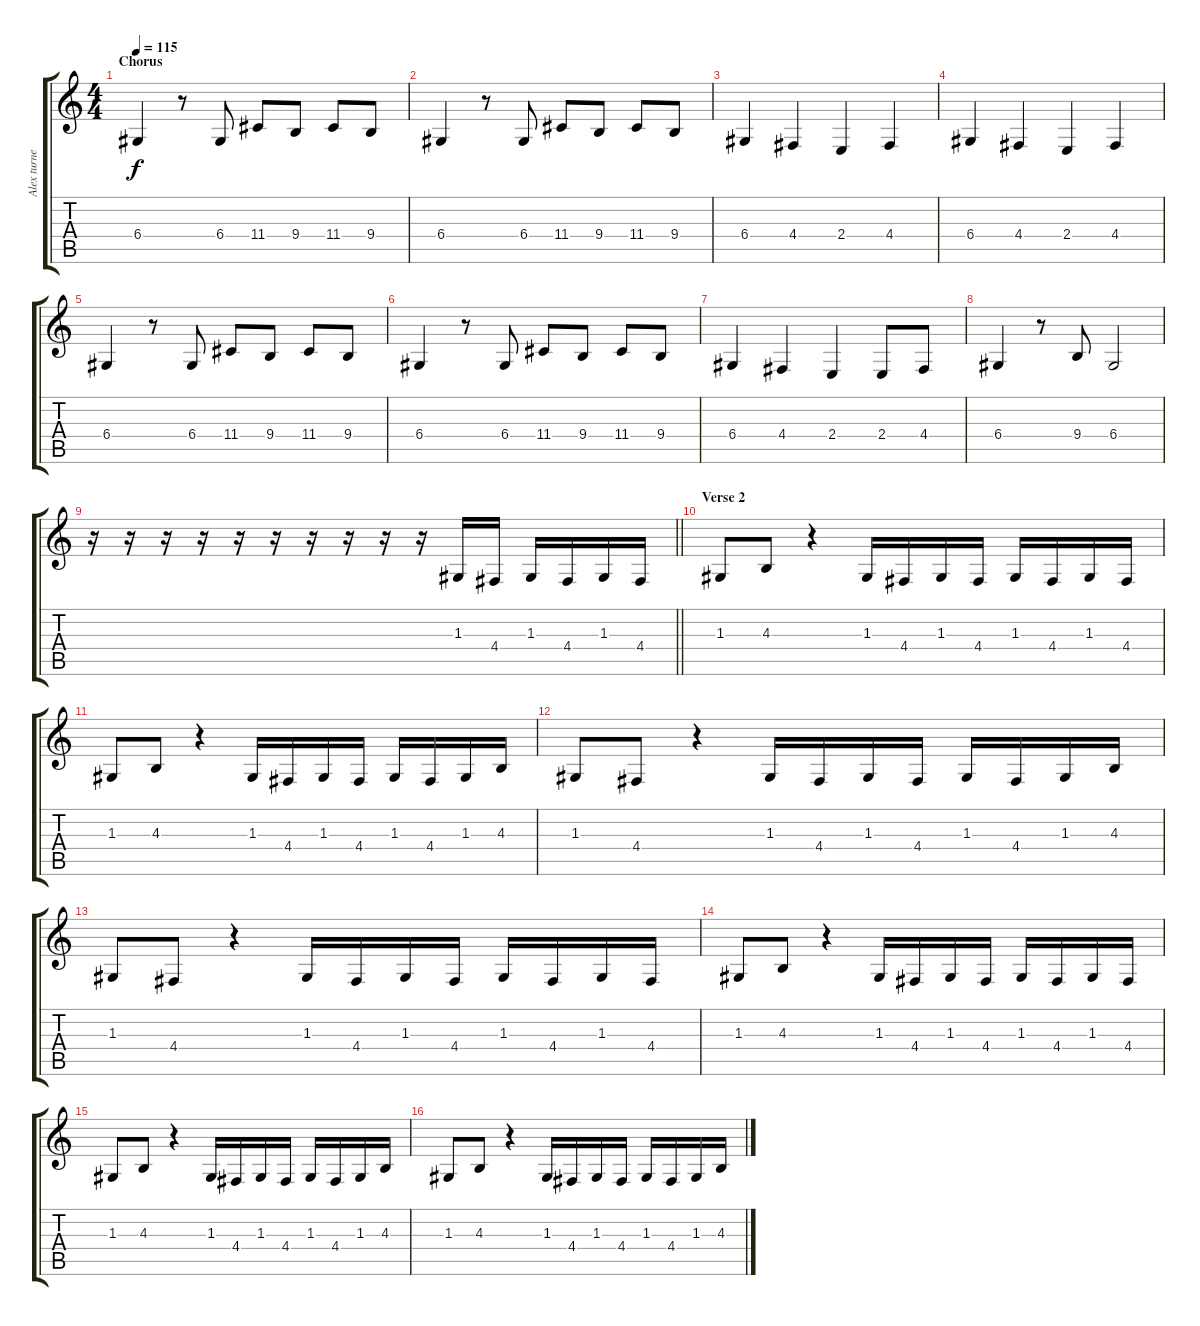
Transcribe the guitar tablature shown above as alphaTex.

\track ("Alex turner vocals" "Alex turne") {instrument bassoon}
\staff {score tabs}
\tuning (E4 B3 G3 D3 A2 E2) {hide}
\ts (4 4)
\section ("" "Chorus")
\tempo 115
\clef g2
\ks c
6.4.4{dy f} r.8 6.4.8 11.4.8 9.4.8 11.4.8 9.4.8 |
6.4.4 r.8 6.4.8 11.4.8 9.4.8 11.4.8 9.4.8 |
6.4.4 4.4.4 2.4.4 4.4.4 |
6.4.4 4.4.4 2.4.4 4.4.4 |
6.4.4 r.8 6.4.8 11.4.8 9.4.8 11.4.8 9.4.8 |
6.4.4 r.8 6.4.8 11.4.8 9.4.8 11.4.8 9.4.8 |
6.4.4 4.4.4 2.4.4 2.4.8 4.4.8 |
6.4.4 r.8 9.4.8 6.4.2 |
\barLineRight lightlight
r.16 r.16 r.16 r.16 r.16 r.16 r.16 r.16 r.16 r.16 1.3.16 4.4.16 1.3.16 4.4.16 1.3.16 4.4.16 |
\section ("" "Verse 2")
1.3.8 4.3.8 r.4 1.3.16 4.4.16 1.3.16 4.4.16 1.3.16 4.4.16 1.3.16 4.4.16 |
1.3.8 4.3.8 r.4 1.3.16 4.4.16 1.3.16 4.4.16 1.3.16 4.4.16 1.3.16 4.3.16 |
1.3.8 4.4.8 r.4 1.3.16 4.4.16 1.3.16 4.4.16 1.3.16 4.4.16 1.3.16 4.3.16 |
1.3.8 4.4.8 r.4 1.3.16 4.4.16 1.3.16 4.4.16 1.3.16 4.4.16 1.3.16 4.4.16 |
1.3.8 4.3.8 r.4 1.3.16 4.4.16 1.3.16 4.4.16 1.3.16 4.4.16 1.3.16 4.4.16 |
1.3.8 4.3.8 r.4 1.3.16 4.4.16 1.3.16 4.4.16 1.3.16 4.4.16 1.3.16 4.3.16 |
1.3.8 4.3.8 r.4 1.3.16 4.4.16 1.3.16 4.4.16 1.3.16 4.4.16 1.3.16 4.3.16
